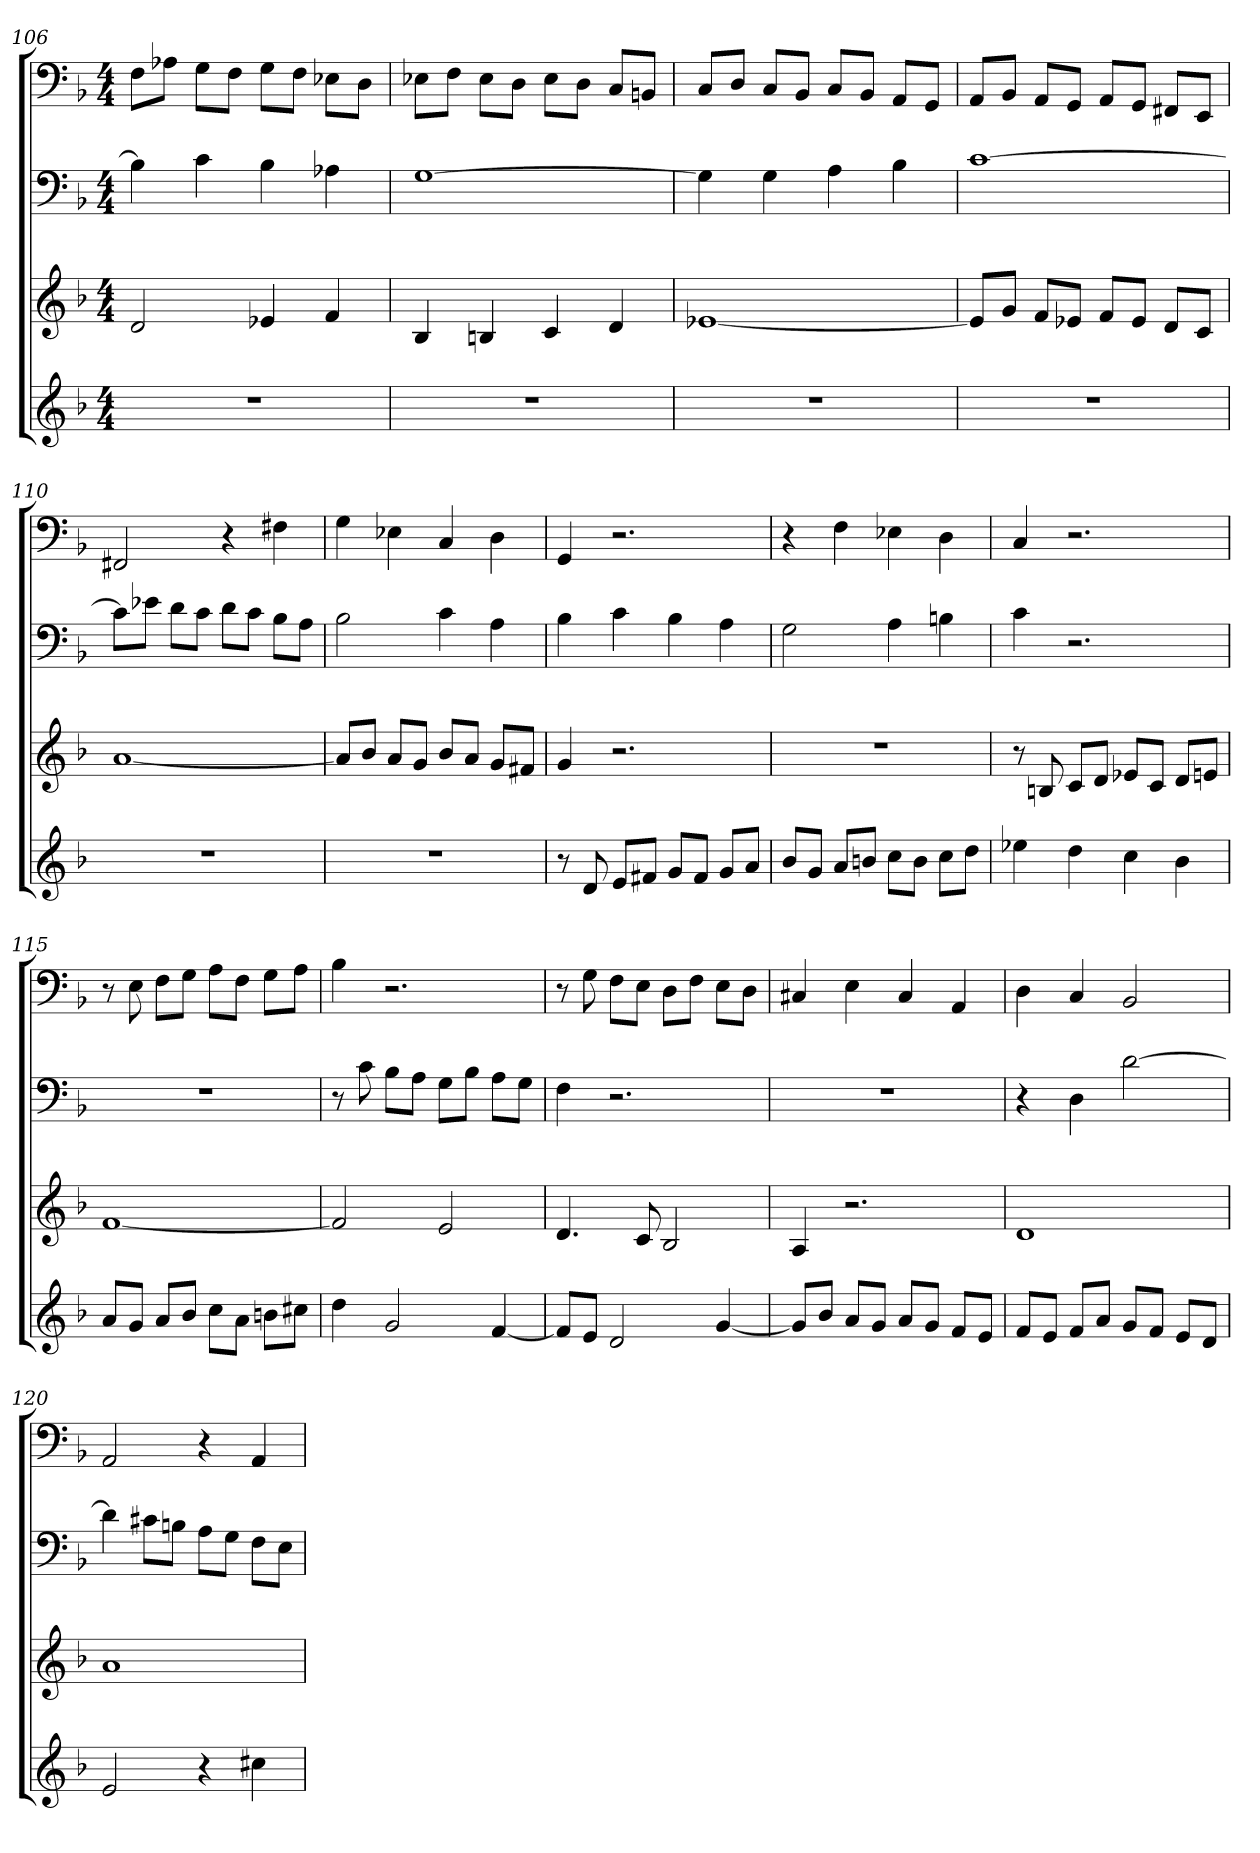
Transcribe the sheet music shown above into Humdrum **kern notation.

**kern	**kern	**kern	**kern
*part4	*part3	*part2	*part1
*staff4	*staff3	*staff2	*staff1
*k[b-]	*k[b-]	*k[b-]	*k[b-]
*d:	*d:	*d:	*d:
*M4/4	*M4/4	*M4/4	*M4/4
=106	=106	=106	=106
1r	2d	4B-]	8FL
.	.	.	8A-XJ
.	.	4c	8GL
.	.	.	8FJ
.	4e-X	4B-	8GL
.	.	.	8FJ
.	4f	4A-X	8E-XL
.	.	.	8DJ
=107	=107	=107	=107
1r	4B-	[1G	8E-XL
.	.	.	8FJ
.	4Bn	.	8E-L
.	.	.	8DJ
.	4c	.	8E-L
.	.	.	8DJ
.	4d	.	8CL
.	.	.	8BBnJ
=108	=108	=108	=108
1r	[1e-X	4G]	8CL
.	.	.	8DJ
.	.	4G	8CL
.	.	.	8BB-J
.	.	4A	8CL
.	.	.	8BB-J
.	.	4B-	8AAL
.	.	.	8GGJ
=109	=109	=109	=109
1r	8e-L]	[1c	8AAL
.	8gJ	.	8BB-J
.	8fL	.	8AAL
.	8e-XJ	.	8GGJ
.	8fL	.	8AAL
.	8e-J	.	8GGJ
.	8dL	.	8FF#XL
.	8cJ	.	8EEJ
=110	=110	=110	=110
1r	[1a	8cL]	2FF#X
.	.	8e-XJ	.
.	.	8dL	.
.	.	8cJ	.
.	.	8dL	4r
.	.	8cJ	.
.	.	8B-L	4F#X
.	.	8AJ	.
=111	=111	=111	=111
1r	8aL]	2B-	4G
.	8b-J	.	.
.	8aL	.	4E-X
.	8gJ	.	.
.	8b-L	4c	4C
.	8aJ	.	.
.	8gL	4A	4D
.	8f#XJ	.	.
=112	=112	=112	=112
8r	4g	4B-	4GG
8d	.	.	.
8eL	2.r	4c	2.r
8f#XJ	.	.	.
8gL	.	4B-	.
8f#J	.	.	.
8gL	.	4A	.
8aJ	.	.	.
=113	=113	=113	=113
8b-L	1r	2G	4r
8gJ	.	.	.
8aL	.	.	4F
8bnJ	.	.	.
8ccL	.	4A	4E-X
8bJ	.	.	.
8ccL	.	4Bn	4D
8ddJ	.	.	.
=114	=114	=114	=114
4ee-X	8r	4c	4C
.	8Bn	.	.
4dd	8cL	2.r	2.r
.	8dJ	.	.
4cc	8e-XL	.	.
.	8cJ	.	.
4b-	8dL	.	.
.	8enJ	.	.
=115	=115	=115	=115
8aL	[1f	1r	8r
8gJ	.	.	8E
8aL	.	.	8FL
8b-J	.	.	8GJ
8ccL	.	.	8AL
8aJ	.	.	8FJ
8bnL	.	.	8GL
8cc#XJ	.	.	8AJ
=116	=116	=116	=116
4dd	2f]	8r	4B-
.	.	8c	.
2g	.	8B-L	2.r
.	.	8AJ	.
.	2e	8GL	.
.	.	8B-J	.
[4f	.	8AL	.
.	.	8GJ	.
=117	=117	=117	=117
8fL]	4.d	4F	8r
8eJ	.	.	8G
2d	.	2.r	8FL
.	8c	.	8EJ
.	2B-	.	8DL
.	.	.	8FJ
[4g	.	.	8EL
.	.	.	8DJ
=118	=118	=118	=118
8gL]	4A	1r	4C#X
8b-J	.	.	.
8aL	2.r	.	4E
8gJ	.	.	.
8aL	.	.	4C#
8gJ	.	.	.
8fL	.	.	4AA
8eJ	.	.	.
=119	=119	=119	=119
8fL	1d	4r	4D
8eJ	.	.	.
8fL	.	4D	4C
8aJ	.	.	.
8gL	.	[2d	2BB-
8fJ	.	.	.
8eL	.	.	.
8dJ	.	.	.
=120	=120	=120	=120
2e	1a	4d]	2AA
.	.	8c#XL	.
.	.	8BnJ	.
4r	.	8AL	4r
.	.	8GJ	.
4cc#X	.	8FL	4AA
.	.	8EJ	.
=	=	=	=
*-	*-	*-	*-
